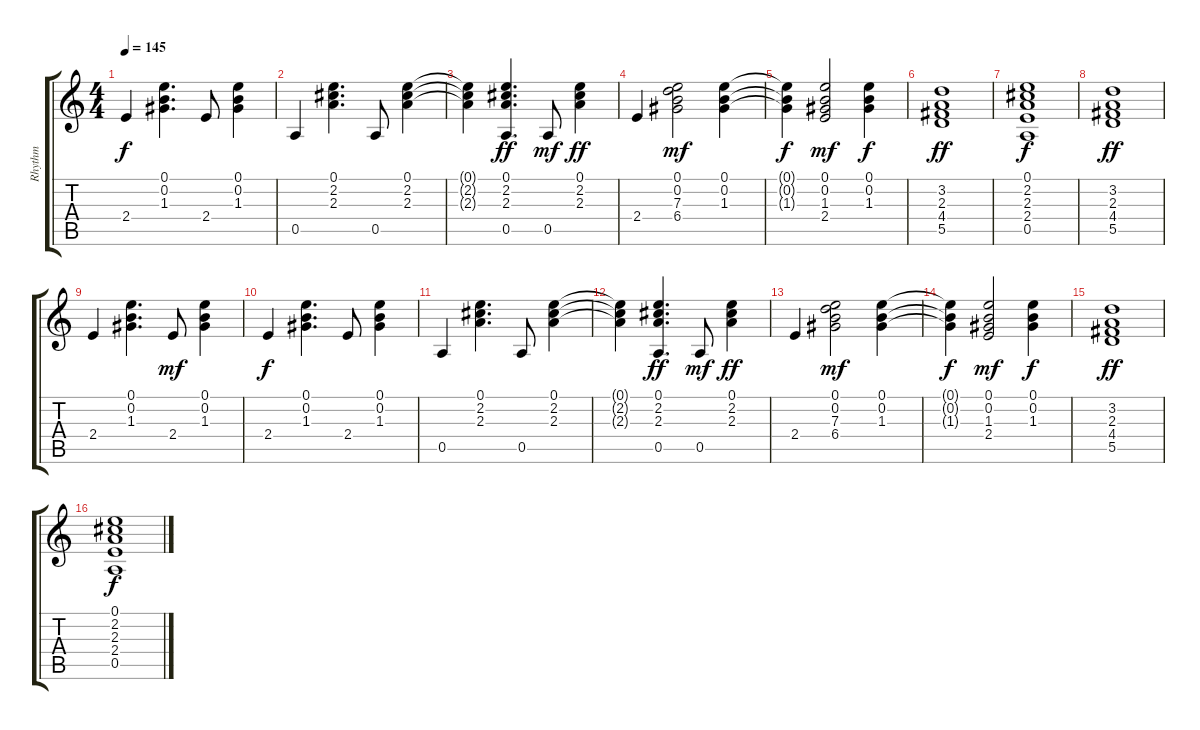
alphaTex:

\track ("Rhythm" "Rhythm") {instrument acousticguitarsteel}
\staff {score tabs}
\tuning (E4 B3 G3 D3 A2 E2) {hide}
\ts (4 4)
\tempo 145
\clef g2
\ks c
2.4.4{dy f} (0.1 0.2 1.3).4{d} 2.4.8 (0.1 0.2 1.3).4 |
0.5.4 (0.1 2.2 2.3).4{d} 0.5.8 (0.1 2.2 2.3).4 |
(0.1{t} 2.2{t} 2.3{t}).4 (0.1 2.2 2.3 0.5).4{d dy ff} 0.5.8{dy mf} (0.1 2.2 2.3).4{dy ff} |
2.4.4 (0.1 0.2 7.3 6.4).2{dy mf} (0.1 0.2 1.3).4 |
(0.1{t} 0.2{t} 1.3{t}).4{dy f} (0.1 0.2 1.3 2.4).2{dy mf} (0.1 0.2 1.3).4{dy f} |
(3.2 2.3 4.4 5.5).1{dy ff} |
(0.1 2.2 2.3 2.4 0.5).1{dy f} |
(3.2 2.3 4.4 5.5).1{dy ff} |
2.4.4 (0.1 0.2 1.3).4{d} 2.4.8{dy mf} (0.1 0.2 1.3).4 |
2.4.4{dy f} (0.1 0.2 1.3).4{d} 2.4.8 (0.1 0.2 1.3).4 |
0.5.4 (0.1 2.2 2.3).4{d} 0.5.8 (0.1 2.2 2.3).4 |
(0.1{t} 2.2{t} 2.3{t}).4 (0.1 2.2 2.3 0.5).4{d dy ff} 0.5.8{dy mf} (0.1 2.2 2.3).4{dy ff} |
2.4.4 (0.1 0.2 7.3 6.4).2{dy mf} (0.1 0.2 1.3).4 |
(0.1{t} 0.2{t} 1.3{t}).4{dy f} (0.1 0.2 1.3 2.4).2{dy mf} (0.1 0.2 1.3).4{dy f} |
(3.2 2.3 4.4 5.5).1{dy ff} |
(0.1 2.2 2.3 2.4 0.5).1{dy f}
